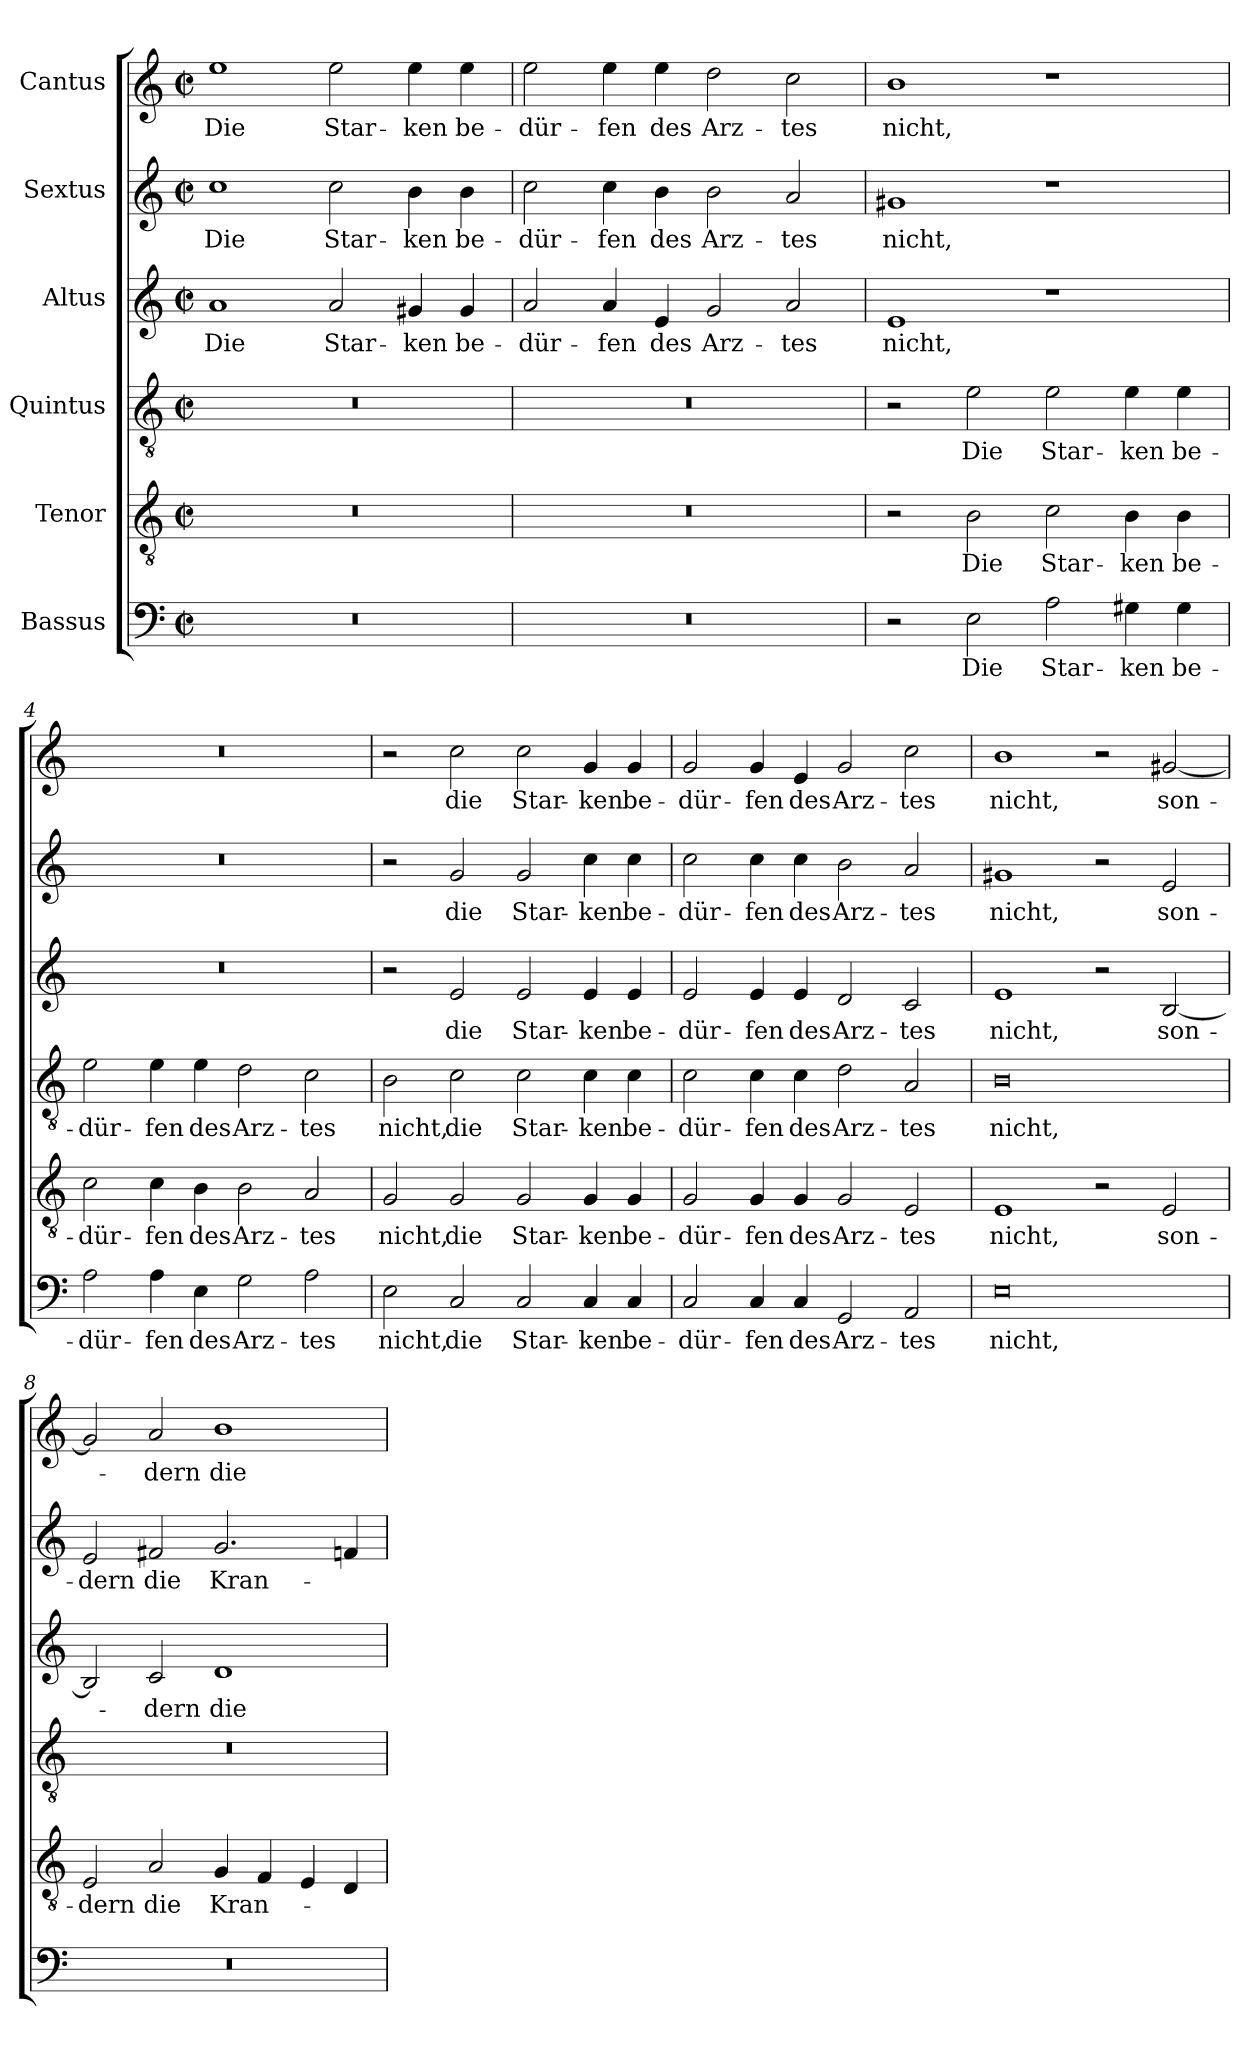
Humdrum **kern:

**kern	**text	**kern	**text	**kern	**text	**kern	**text	**kern	**text	**kern	**text
*part6	*part6	*part5	*part5	*part4	*part4	*part3	*part3	*part2	*part2	*part1	*part1
*staff6	*staff6	*staff5	*staff5	*staff4	*staff4	*staff3	*staff3	*staff2	*staff2	*staff1	*staff1
*I"Bassus	*	*I"Tenor	*	*I"Quintus	*	*I"Altus	*	*I"Sextus	*	*I"Cantus	*
*clefF4	*	*clefGv2	*	*clefGv2	*	*clefG2	*	*clefG2	*	*clefG2	*
*k[]	*	*k[]	*	*k[]	*	*k[]	*	*k[]	*	*k[]	*
*M4/2	*	*M4/2	*	*M4/2	*	*M4/2	*	*M4/2	*	*M4/2	*
*met(c|)	*	*met(c|)	*	*met(c|)	*	*met(c|)	*	*met(c|)	*	*met(c|)	*
*MM160	*	*MM160	*	*MM160	*	*MM160	*	*MM160	*	*MM160	*
=1	=1	=1	=1	=1	=1	=1	=1	=1	=1	=1	=1
!	!	!	!	!	!	!	!LO:LY:b	!	!LO:LY:b	!	!LO:LY:b
0r	.	0r	.	0r	.	1a	Die	1cc	Die	1ee	Die
!	!	!	!	!	!	!	!LO:LY:b	!	!LO:LY:b	!	!LO:LY:b
.	.	.	.	.	.	2a/	Star-	2cc\	Star-	2ee\	Star-
!	!	!	!	!	!	!	!LO:LY:b	!	!LO:LY:b	!	!LO:LY:b
.	.	.	.	.	.	4g#X/	-ken	4b\	-ken	4ee\	-ken
!	!	!	!	!	!	!	!LO:LY:b	!	!LO:LY:b	!	!LO:LY:b
.	.	.	.	.	.	4g#/	be-	4b\	be-	4ee\	be-
=2	=2	=2	=2	=2	=2	=2	=2	=2	=2	=2	=2
!	!	!	!	!	!	!	!LO:LY:b	!	!LO:LY:b	!	!LO:LY:b
0r	.	0r	.	0r	.	2a/	-dür-	2cc\	-dür-	2ee\	-dür-
!	!	!	!	!	!	!	!LO:LY:b	!	!LO:LY:b	!	!LO:LY:b
.	.	.	.	.	.	4a/	-fen	4cc\	-fen	4ee\	-fen
!	!	!	!	!	!	!	!LO:LY:b	!	!LO:LY:b	!	!LO:LY:b
.	.	.	.	.	.	4e/	des	4b\	des	4ee\	des
!	!	!	!	!	!	!	!LO:LY:b	!	!LO:LY:b	!	!LO:LY:b
.	.	.	.	.	.	2g/	Arz-	2b\	Arz-	2dd\	Arz-
!	!	!	!	!	!	!	!LO:LY:b	!	!LO:LY:b	!	!LO:LY:b
.	.	.	.	.	.	2a/	-tes	2a/	-tes	2cc\	-tes
=3	=3	=3	=3	=3	=3	=3	=3	=3	=3	=3	=3
!	!	!	!	!	!	!	!LO:LY:b	!	!LO:LY:b	!	!LO:LY:b
2r	.	2r	.	2r	.	1e	nicht,	1g#X	nicht,	1b	nicht,
!	!LO:LY:b	!	!LO:LY:b	!	!LO:LY:b	!	!	!	!	!	!
2E\	Die	2B\	Die	2e\	Die	.	.	.	.	.	.
!	!LO:LY:b	!	!LO:LY:b	!	!LO:LY:b	!	!	!	!	!	!
2A\	Star-	2c\	Star-	2e\	Star-	1r	.	1r	.	1r	.
!	!LO:LY:b	!	!LO:LY:b	!	!LO:LY:b	!	!	!	!	!	!
4G#X\	-ken	4B\	-ken	4e\	-ken	.	.	.	.	.	.
!	!LO:LY:b	!	!LO:LY:b	!	!LO:LY:b	!	!	!	!	!	!
4G#\	be-	4B\	be-	4e\	be-	.	.	.	.	.	.
!!LO:LB:g=z
=4	=4	=4	=4	=4	=4	=4	=4	=4	=4	=4	=4
!	!LO:LY:b	!	!LO:LY:b	!	!LO:LY:b	!	!	!	!	!	!
2A\	-dür-	2c\	-dür-	2e\	-dür-	0r	.	0r	.	0r	.
!	!LO:LY:b	!	!LO:LY:b	!	!LO:LY:b	!	!	!	!	!	!
4A\	-fen	4c\	-fen	4e\	-fen	.	.	.	.	.	.
!	!LO:LY:b	!	!LO:LY:b	!	!LO:LY:b	!	!	!	!	!	!
4E\	des	4B\	des	4e\	des	.	.	.	.	.	.
!	!LO:LY:b	!	!LO:LY:b	!	!LO:LY:b	!	!	!	!	!	!
2G\	Arz-	2B\	Arz-	2d\	Arz-	.	.	.	.	.	.
!	!LO:LY:b	!	!LO:LY:b	!	!LO:LY:b	!	!	!	!	!	!
2A\	-tes	2A/	-tes	2c\	-tes	.	.	.	.	.	.
=5	=5	=5	=5	=5	=5	=5	=5	=5	=5	=5	=5
!	!LO:LY:b	!	!LO:LY:b	!	!LO:LY:b	!	!	!	!	!	!
2E\	nicht,	2G/	nicht,	2B\	nicht,	2r	.	2r	.	2r	.
!	!LO:LY:b	!	!LO:LY:b	!	!LO:LY:b	!	!LO:LY:b	!	!LO:LY:b	!	!LO:LY:b
2C/	die	2G/	die	2c\	die	2e/	die	2g/	die	2cc\	die
!	!LO:LY:b	!	!LO:LY:b	!	!LO:LY:b	!	!LO:LY:b	!	!LO:LY:b	!	!LO:LY:b
2C/	Star-	2G/	Star-	2c\	Star-	2e/	Star-	2g/	Star-	2cc\	Star-
!	!LO:LY:b	!	!LO:LY:b	!	!LO:LY:b	!	!LO:LY:b	!	!LO:LY:b	!	!LO:LY:b
4C/	-ken	4G/	-ken	4c\	-ken	4e/	-ken	4cc\	-ken	4g/	-ken
!	!LO:LY:b	!	!LO:LY:b	!	!LO:LY:b	!	!LO:LY:b	!	!LO:LY:b	!	!LO:LY:b
4C/	be-	4G/	be-	4c\	be-	4e/	be-	4cc\	be-	4g/	be-
=6	=6	=6	=6	=6	=6	=6	=6	=6	=6	=6	=6
!	!LO:LY:b	!	!LO:LY:b	!	!LO:LY:b	!	!LO:LY:b	!	!LO:LY:b	!	!LO:LY:b
2C/	-dür-	2G/	-dür-	2c\	-dür-	2e/	-dür-	2cc\	-dür-	2g/	dür-
!	!LO:LY:b	!	!LO:LY:b	!	!LO:LY:b	!	!LO:LY:b	!	!LO:LY:b	!	!LO:LY:b
4C/	-fen	4G/	-fen	4c\	-fen	4e/	-fen	4cc\	-fen	4g/	-fen
!	!LO:LY:b	!	!LO:LY:b	!	!LO:LY:b	!	!LO:LY:b	!	!LO:LY:b	!	!LO:LY:b
4C/	des	4G/	des	4c\	des	4e/	des	4cc\	des	4e/	des
!	!LO:LY:b	!	!LO:LY:b	!	!LO:LY:b	!	!LO:LY:b	!	!LO:LY:b	!	!LO:LY:b
2GG/	Arz-	2G/	Arz-	2d\	Arz-	2d/	Arz-	2b\	Arz-	2g/	Arz-
!	!LO:LY:b	!	!LO:LY:b	!	!LO:LY:b	!	!LO:LY:b	!	!LO:LY:b	!	!LO:LY:b
2AA/	-tes	2E/	-tes	2A/	-tes	2c/	-tes	2a/	-tes	2cc\	-tes
!!LO:PB:g=z
=7	=7	=7	=7	=7	=7	=7	=7	=7	=7	=7	=7
!	!LO:LY:b	!	!LO:LY:b	!	!LO:LY:b	!	!LO:LY:b	!	!LO:LY:b	!	!LO:LY:b
0E	nicht,	1E	nicht,	0B	nicht,	1e	nicht,	1g#X	nicht,	1b	nicht,
.	.	2r	.	.	.	2r	.	2r	.	2r	.
!	!	!	!LO:LY:b	!	!	!	!LO:LY:b	!	!LO:LY:b	!	!LO:LY:b
.	.	2E/	son-	.	.	[2B/	son-	2e/	son-	[2g#X/	son-
=8	=8	=8	=8	=8	=8	=8	=8	=8	=8	=8	=8
!	!	!	!LO:LY:b	!	!	!	!	!	!LO:LY:b	!	!
0r	.	2E/	-dern	0r	.	2B/]	.	2e/	-dern	2g#/]	.
!	!	!	!LO:LY:b	!	!	!	!LO:LY:b	!	!LO:LY:b	!	!LO:LY:b
.	.	2A/	die	.	.	2c/	-dern	2f#X/	die	2a/	-dern
!	!	!	!LO:LY:b	!	!	!	!LO:LY:b	!	!LO:LY:b	!	!LO:LY:b
.	.	4G/	Kran-	.	.	1d	die	2.g/	Kran-	1b	die
.	.	4F/	.	.	.	.	.	.	.	.	.
.	.	4E/	.	.	.	.	.	.	.	.	.
.	.	4D/	.	.	.	.	.	4fn/	.	.	.
=	=	=	=	=	=	=	=	=	=	=	=
*-	*-	*-	*-	*-	*-	*-	*-	*-	*-	*-	*-
